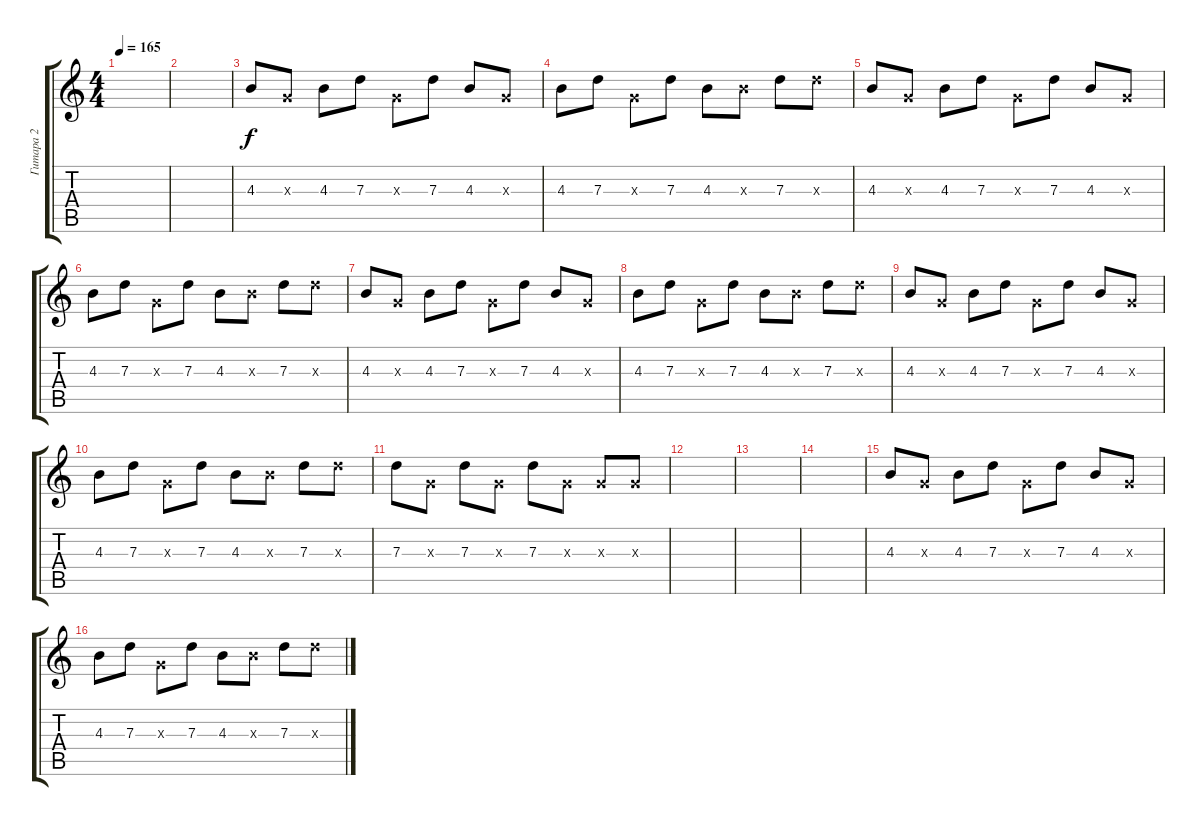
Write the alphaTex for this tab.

\track ("Гитара 2" "Гитара 2") {instrument distortionguitar}
\staff {score tabs}
\tuning (E4 B3 G3 D3 A2 E2) {hide}
\ts (4 4)
\tempo 165
\clef g2
\ks c
|
|
4.3.8 0.3{x}.8 4.3.8 7.3.8 0.3{x}.8 7.3.8 4.3.8 0.3{x}.8 |
4.3.8 7.3.8 0.3{x}.8 7.3.8 4.3.8 4.3{x}.8 7.3.8 7.3{x}.8 |
4.3.8 0.3{x}.8 4.3.8 7.3.8 0.3{x}.8 7.3.8 4.3.8 0.3{x}.8 |
4.3.8 7.3.8 0.3{x}.8 7.3.8 4.3.8 4.3{x}.8 7.3.8 7.3{x}.8 |
4.3.8 0.3{x}.8 4.3.8 7.3.8 0.3{x}.8 7.3.8 4.3.8 0.3{x}.8 |
4.3.8 7.3.8 0.3{x}.8 7.3.8 4.3.8 4.3{x}.8 7.3.8 7.3{x}.8 |
4.3.8 0.3{x}.8 4.3.8 7.3.8 0.3{x}.8 7.3.8 4.3.8 0.3{x}.8 |
4.3.8 7.3.8 0.3{x}.8 7.3.8 4.3.8 4.3{x}.8 7.3.8 7.3{x}.8 |
7.3.8 0.3{x}.8 7.3.8 0.3{x}.8 7.3.8 0.3{x}.8 0.3{x}.8 0.3{x}.8 |
|
|
|
4.3.8 0.3{x}.8 4.3.8 7.3.8 0.3{x}.8 7.3.8 4.3.8 0.3{x}.8 |
4.3.8 7.3.8 0.3{x}.8 7.3.8 4.3.8 4.3{x}.8 7.3.8 7.3{x}.8
